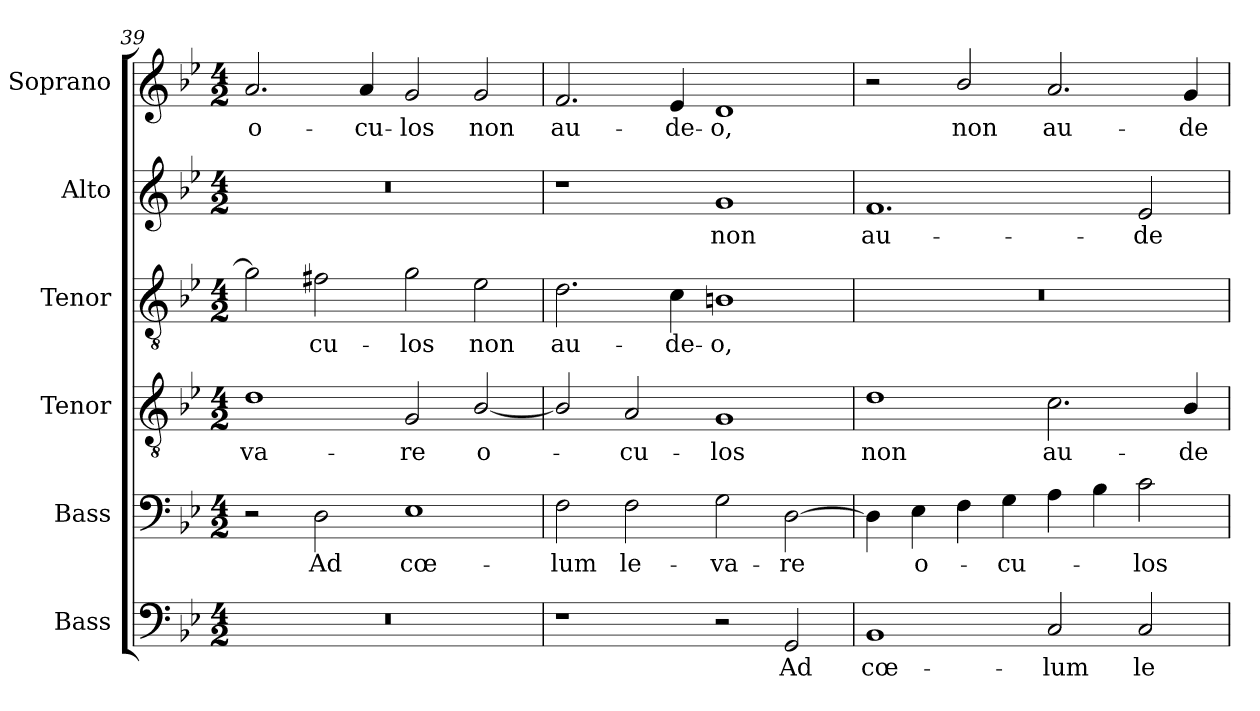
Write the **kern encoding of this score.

**kern	**text	**kern	**text	**kern	**text	**kern	**text	**kern	**text	**kern	**text
*part6	*part6	*part5	*part5	*part4	*part4	*part3	*part3	*part2	*part2	*part1	*part1
*staff6	*staff6	*staff5	*staff5	*staff4	*staff4	*staff3	*staff3	*staff2	*staff2	*staff1	*staff1
*I"Bass	*	*I"Bass	*	*I"Tenor	*	*I"Tenor	*	*I"Alto	*	*I"Soprano	*
*I'B2.	*	*I'B1.	*	*I'T2.	*	*I'T1.	*	*I'A.	*	*I'S.	*
*clefF4	*	*clefF4	*	*clefGv2	*	*clefGv2	*	*clefG2	*	*clefG2	*
*	*	*	*	*ITrd7c12	*	*ITrd7c12	*	*	*	*	*
*k[b-e-]	*	*k[b-e-]	*	*k[b-e-]	*	*k[b-e-]	*	*k[b-e-]	*	*k[b-e-]	*
*B-:	*	*B-:	*	*B-:	*	*B-:	*	*B-:	*	*B-:	*
*M4/2	*	*M4/2	*	*M4/2	*	*M4/2	*	*M4/2	*	*M4/2	*
=39	=39	=39	=39	=39	=39	=39	=39	=39	=39	=39	=39
!LO:N:vis=1	!	!	!	!	!	!	!	!	!	!	!
!	!	!	!	!	!LO:LY:b:color=#000000	!	!	!LO:N:vis=1	!	!	!
!	!	!	!	!	!	!	!	!	!	!	!LO:LY:b:color=#000000
0r	.	2r	.	1Di	-va-	2Gi\]	.	0r	.	2.ai/	o-
!	!	!	!LO:LY:b:color=#000000	!	!	!	!	!	!	!	!
!	!	!	!	!	!	!	!LO:LY:b:color=#000000	!	!	!	!
.	.	2Di\	Ad	.	.	2F#Xi\	-cu-	.	.	.	.
!	!	!	!	!	!	!	!	!	!	!	!LO:LY:b:color=#000000
.	.	.	.	.	.	.	.	.	.	4ai/	-cu-
!	!	!	!LO:LY:b:color=#000000	!	!	!	!	!	!	!	!
!	!	!	!	!	!LO:LY:b:color=#000000	!	!	!	!	!	!
!	!	!	!	!	!	!	!LO:LY:b:color=#000000	!	!	!	!
!	!	!	!	!	!	!	!	!	!	!	!LO:LY:b:color=#000000
.	.	1E-i	cœ-	2GGi/	-re	2Gi\	-los	.	.	2gi/	-los
!	!	!	!	!	!LO:LY:b:color=#000000	!	!	!	!	!	!
!	!	!	!	!	!	!	!LO:LY:b:color=#000000	!	!	!	!
!	!	!	!	!	!	!	!	!	!	!	!LO:LY:b:color=#000000
.	.	.	.	[<2BB-i/	o-	2E-i\	non	.	.	2gi/	non
=40	=40	=40	=40	=40	=40	=40	=40	=40	=40	=40	=40
!	!	!	!LO:LY:b:color=#000000	!	!	!	!	!	!	!	!
!	!	!	!	!	!	!	!LO:LY:b:color=#000000	!	!	!	!
!	!	!	!	!	!	!	!	!	!	!	!LO:LY:b:color=#000000
1r	.	2Fi\	-lum	2BB-i/]	.	2.Di\	au-	1r	.	2.fi/	au-
!	!	!	!LO:LY:b:color=#000000	!	!	!	!	!	!	!	!
!	!	!	!	!	!LO:LY:b:color=#000000	!	!	!	!	!	!
.	.	2Fi\	le-	2AAi/	-cu-	.	.	.	.	.	.
!	!	!	!	!	!	!	!LO:LY:b:color=#000000	!	!	!	!
!	!	!	!	!	!	!	!	!	!	!	!LO:LY:b:color=#000000
.	.	.	.	.	.	4Ci\	-de-	.	.	4e-i/	-de-
!	!	!	!LO:LY:b:color=#000000	!	!	!	!	!	!	!	!
!	!	!	!	!	!LO:LY:b:color=#000000	!	!	!	!	!	!
!	!	!	!	!	!	!	!LO:LY:b:color=#000000	!	!	!	!
!	!	!	!	!	!	!	!	!	!LO:LY:b:color=#000000	!	!
!	!	!	!	!	!	!	!	!	!	!	!LO:LY:b:color=#000000
2r	.	2Gi\	-va-	1GGi	-los	1BBni	-o,	1gi	non	1di	-o,
!	!LO:LY:b:color=#000000	!	!	!	!	!	!	!	!	!	!
!	!	!	!LO:LY:b:color=#000000	!	!	!	!	!	!	!	!
2GGi/	Ad	[>2Di\	-re	.	.	.	.	.	.	.	.
!!LO:PB:g=z
=41	=41	=41	=41	=41	=41	=41	=41	=41	=41	=41	=41
!	!LO:LY:b:color=#000000	!	!	!	!	!	!	!	!	!	!
!	!	!	!	!	!LO:LY:b:color=#000000	!LO:N:vis=1	!	!	!	!	!
!	!	!	!	!	!	!	!	!	!LO:LY:b:color=#000000	!	!
1BB-i	cœ-	4Di\]	.	1Di	non	0r	.	1.fi	au-	2r	.
!	!	!	!LO:LY:b:color=#000000	!	!	!	!	!	!	!	!
.	.	4E-i\	o-	.	.	.	.	.	.	.	.
!	!	!	!	!	!	!	!	!	!	!	!LO:LY:b:color=#000000
.	.	4Fi\	.	.	.	.	.	.	.	2b-i/	non
!	!	!	!LO:LY:b:color=#000000	!	!	!	!	!	!	!	!
.	.	4Gi\	-cu-	.	.	.	.	.	.	.	.
!	!LO:LY:b:color=#000000	!	!	!	!	!	!	!	!	!	!
!	!	!	!	!	!LO:LY:b:color=#000000	!	!	!	!	!	!
!	!	!	!	!	!	!	!	!	!	!	!LO:LY:b:color=#000000
2Ci/	-lum	4Ai\	.	2.Ci\	au-	.	.	.	.	2.ai/	au-
.	.	4B-i\	.	.	.	.	.	.	.	.	.
!	!LO:LY:b:color=#000000	!	!	!	!	!	!	!	!	!	!
!	!	!	!LO:LY:b:color=#000000	!	!	!	!	!	!	!	!
!	!	!	!	!	!	!	!	!	!LO:LY:b:color=#000000	!	!
2Ci/	le-	2ci\	-los	.	.	.	.	2e-i/	-de-	.	.
!	!	!	!	!	!LO:LY:b:color=#000000	!	!	!	!	!	!
!	!	!	!	!	!	!	!	!	!	!	!LO:LY:b:color=#000000
.	.	.	.	4BB-i/	-de-	.	.	.	.	4gi/	-de-
=	=	=	=	=	=	=	=	=	=	=	=
*-	*-	*-	*-	*-	*-	*-	*-	*-	*-	*-	*-
